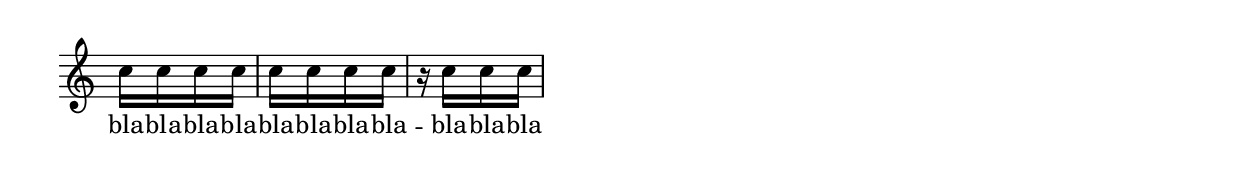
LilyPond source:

\version "2.4.0"

\header {

    texidoc = "Hyphens are print at the beginning of the line only when
they go past the first note. "

    }

\score {
<<     \new Staff \relative c'' { \time 1/4 c16[ c c  c]
\time 1/4
c16[ c c c]
\time 1/4
r c16[ c c]

}
     \new Lyrics \lyricmode {
	bla16 -- bla -- bla -- bla --
	bla -- bla -- bla -- bla8 --
	       bla16 -- bla -- bla 
       }>>
    \layout   {
	indent = 0.0 \cm
	linewidth = 3.4 \cm

	\context {
	    \Staff \remove "Time_signature_engraver"
	}
	
    }
      
}

	
